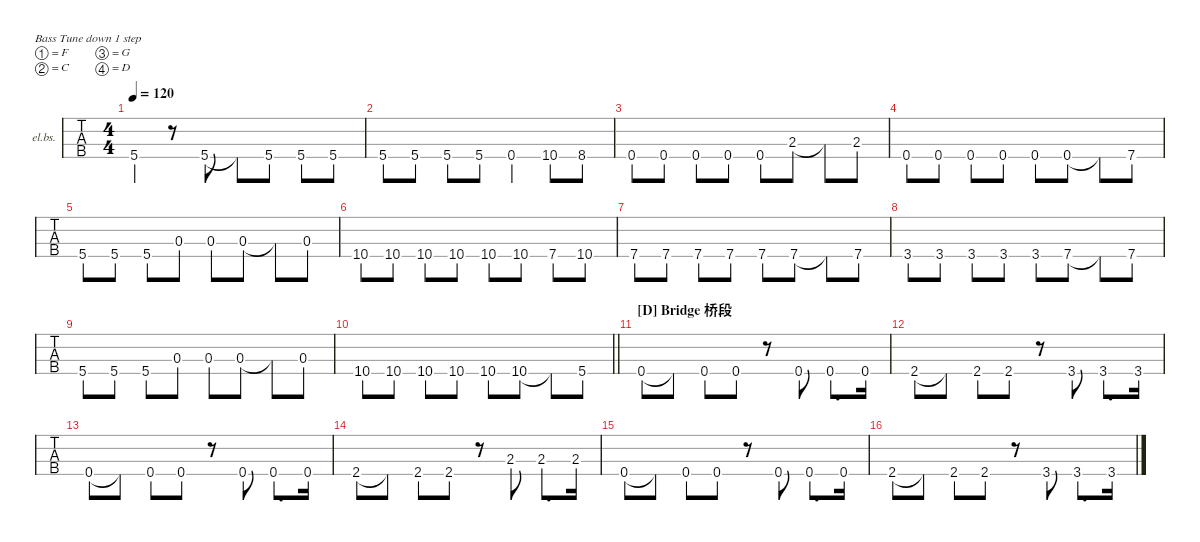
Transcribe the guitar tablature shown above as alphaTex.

\defaultSystemsLayout 4
\hideDynamics
\bracketExtendMode nobrackets
\firstSystemTrackNameOrientation horizontal
\track ("Electric Bass" "el.bs.") {instrument electricbassfinger}
\staff {tabs}
\tuning (F2 C2 G1 D1)
\ts (4 4)
\tempo 120
\clef f4
\ks dminor
5.4{acc forcenatural}.4{dy ff} r.8 5.4{acc forcenatural}.8 5.4{t acc forcenatural}.8 5.4{acc forcenatural}.8 5.4{acc forcenatural}.8 5.4{acc forcenatural}.8 |
5.4{acc forcenatural}.8 5.4{acc forcenatural}.8 5.4{acc forcenatural}.8 5.4{acc forcenatural}.8 0.4{acc forcenatural}.4 10.4{acc forcenatural}.8 8.4{acc b}.8 |
0.4{acc forcenatural}.8 0.4{acc forcenatural}.8 0.4{acc forcenatural}.8 0.4{acc forcenatural}.8 0.4{acc forcenatural}.8 2.3{acc forcenatural}.8 2.3{t acc forcenatural}.8 2.3{acc forcenatural}.8 |
0.4{acc forcenatural}.8 0.4{acc forcenatural}.8 0.4{acc forcenatural}.8 0.4{acc forcenatural}.8 0.4{acc forcenatural}.8 0.4{acc forcenatural}.8 0.4{t acc forcenatural}.8 7.4{acc forcenatural}.8 |
5.4{acc forcenatural}.8 5.4{acc forcenatural}.8 5.4{acc forcenatural}.8 0.3{acc forcenatural}.8 0.3{acc forcenatural}.8 0.3{acc forcenatural}.8 0.3{t acc forcenatural}.8 0.3{acc forcenatural}.8 |
10.4{acc forcenatural}.8 10.4{acc forcenatural}.8 10.4{acc forcenatural}.8 10.4{acc forcenatural}.8 10.4{acc forcenatural}.8 10.4{acc forcenatural}.8 7.4{acc forcenatural}.8 10.4{acc forcenatural}.8 |
7.4{acc forcenatural}.8 7.4{acc forcenatural}.8 7.4{acc forcenatural}.8 7.4{acc forcenatural}.8 7.4{acc forcenatural}.8 7.4{acc forcenatural}.8 7.4{t acc forcenatural}.8 7.4{acc forcenatural}.8 |
3.4{acc forcenatural}.8 3.4{acc forcenatural}.8 3.4{acc forcenatural}.8 3.4{acc forcenatural}.8 3.4{acc forcenatural}.8 7.4{acc forcenatural}.8 7.4{t acc forcenatural}.8 7.4{acc forcenatural}.8 |
5.4{acc forcenatural}.8 5.4{acc forcenatural}.8 5.4{acc forcenatural}.8 0.3{acc forcenatural}.8 0.3{acc forcenatural}.8 0.3{acc forcenatural}.8 0.3{t acc forcenatural}.8 0.3{acc forcenatural}.8 |
\barLineRight lightlight
10.4{acc forcenatural}.8 10.4{acc forcenatural}.8 10.4{acc forcenatural}.8 10.4{acc forcenatural}.8 10.4{acc forcenatural}.8 10.4{acc forcenatural}.8 10.4{t acc forcenatural}.8 5.4{acc forcenatural}.8 |
\section ("D" "Bridge 桥段")
0.4{acc forcenatural}.8 0.4{t acc forcenatural}.8 0.4{acc forcenatural}.8 0.4{acc forcenatural}.8 r.8 0.4{acc forcenatural}.8 0.4{acc forcenatural}.8{d} 0.4{acc forcenatural}.16 |
2.4{acc forcenatural}.8 2.4{t acc forcenatural}.8 2.4{acc forcenatural}.8 2.4{acc forcenatural}.8 r.8 3.4{acc forcenatural}.8 3.4{acc forcenatural}.8{d} 3.4{acc forcenatural}.16 |
0.4{acc forcenatural}.8 0.4{t acc forcenatural}.8 0.4{acc forcenatural}.8 0.4{acc forcenatural}.8 r.8 0.4{acc forcenatural}.8 0.4{acc forcenatural}.8{d} 0.4{acc forcenatural}.16 |
2.4{acc forcenatural}.8 2.4{t acc forcenatural}.8 2.4{acc forcenatural}.8 2.4{acc forcenatural}.8 r.8 2.3{acc forcenatural}.8 2.3{acc forcenatural}.8{d} 2.3{acc forcenatural}.16 |
0.4{acc forcenatural}.8 0.4{t acc forcenatural}.8 0.4{acc forcenatural}.8 0.4{acc forcenatural}.8 r.8 0.4{acc forcenatural}.8 0.4{acc forcenatural}.8{d} 0.4{acc forcenatural}.16 |
2.4{acc forcenatural}.8 2.4{t acc forcenatural}.8 2.4{acc forcenatural}.8 2.4{acc forcenatural}.8 r.8 3.4{acc forcenatural}.8 3.4{acc forcenatural}.8{d} 3.4{acc forcenatural}.16
